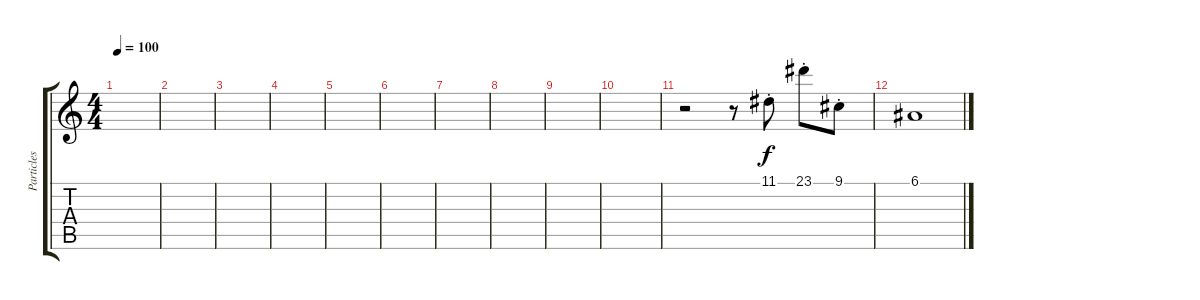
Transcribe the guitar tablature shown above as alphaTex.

\track ("Particles" "Particles") {instrument acousticgrandpiano}
\staff {score tabs}
\tuning (E4 B3 G3 D3 A2 E2) {hide}
\ts (4 4)
\tempo 100
\clef g2
\ks c
|
|
|
|
|
|
|
|
|
|
r.2 r.8 11.1{st}.8 23.1{st}.8 9.1{st}.8 |
6.1.1
